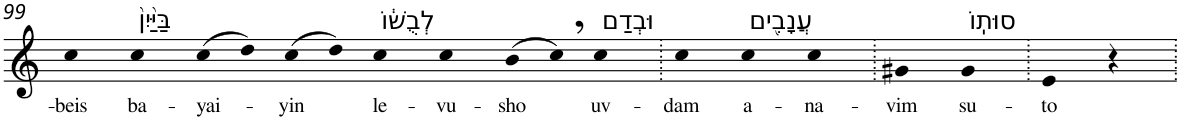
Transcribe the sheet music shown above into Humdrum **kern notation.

**kern	**text
*part1	*part1
*staff1	*staff1
*I"Piano	*
*I'Pno	*
!!LO:PB:g=z
*clefG2	*
*k[]	*
=99	=99
!	!LO:LY:b
4cc	-beis
!LO:TX:a:t=בַּיַּ֙יִן֙	!
!	!LO:LY:b
4cc	ba-
!	!LO:LY:b
(>8cc	-yai-
8dd)	.
!	!LO:LY:b
(>8cc	-yin
8dd)	.
!LO:TX:a:t=לְבֻשׁ֔וֹ	!
!	!LO:LY:b
4cc	le-
!	!LO:LY:b
4cc	-vu-
!	!LO:LY:b
(>8b	-sho
8cc,)	.
!LO:TX:a:t=וּבְדַם	!
!	!LO:LY:b
4cc	uv-
=100.	=100.
!	!LO:LY:b
4cc	-dam
!LO:TX:a:t=עֲנָבִ֖ים	!
!	!LO:LY:b
4cc	a-
!	!LO:LY:b
4cc	-na-
=101.	=101.
!	!LO:LY:b
4g#X	-vim
!LO:TX:a:t=סוּתֽוֹ	!
!	!LO:LY:b
4g#	su-
=102.	=102.
!	!LO:LY:b
4e	-to
4r	.
=.	=.
*-	*-
